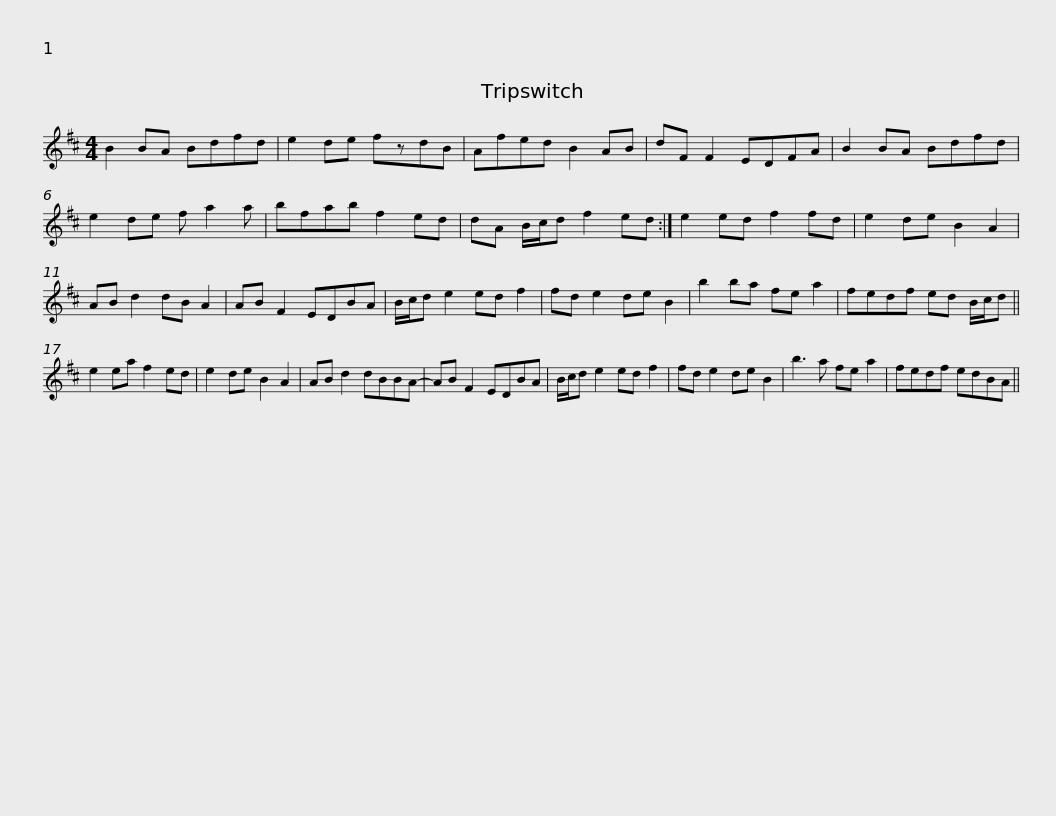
X:1
L:1/8
M:4/4
I:linebreak $
K:Bmin
V:1 treble
V:1
 B2 BA Bdfd | e2 de fzdB | Afed B2 AB | dF F2 EDFA | B2 BA Bdfd | %5
 e2 de f a2 a |$ bfab f2 ed | dA B/c/d f2 ed :| e2 ed f2 fd | e2 de B2 A2 | %10
 AB d2 dB A2 | AB F2 EDBA |$ B/c/d e2 ed f2 | fd e2 de B2 | b2 ba fe a2 | %15
 fedf ed B/c/d || e2 ea f2 ed | e2 de B2 A2 |$ AB d2 dBBA- | AB F2 EDBA | %20
 B/c/d e2 ed f2 | fd e2 de B2 | b3 a fe a2 | fedf edBA || %24
